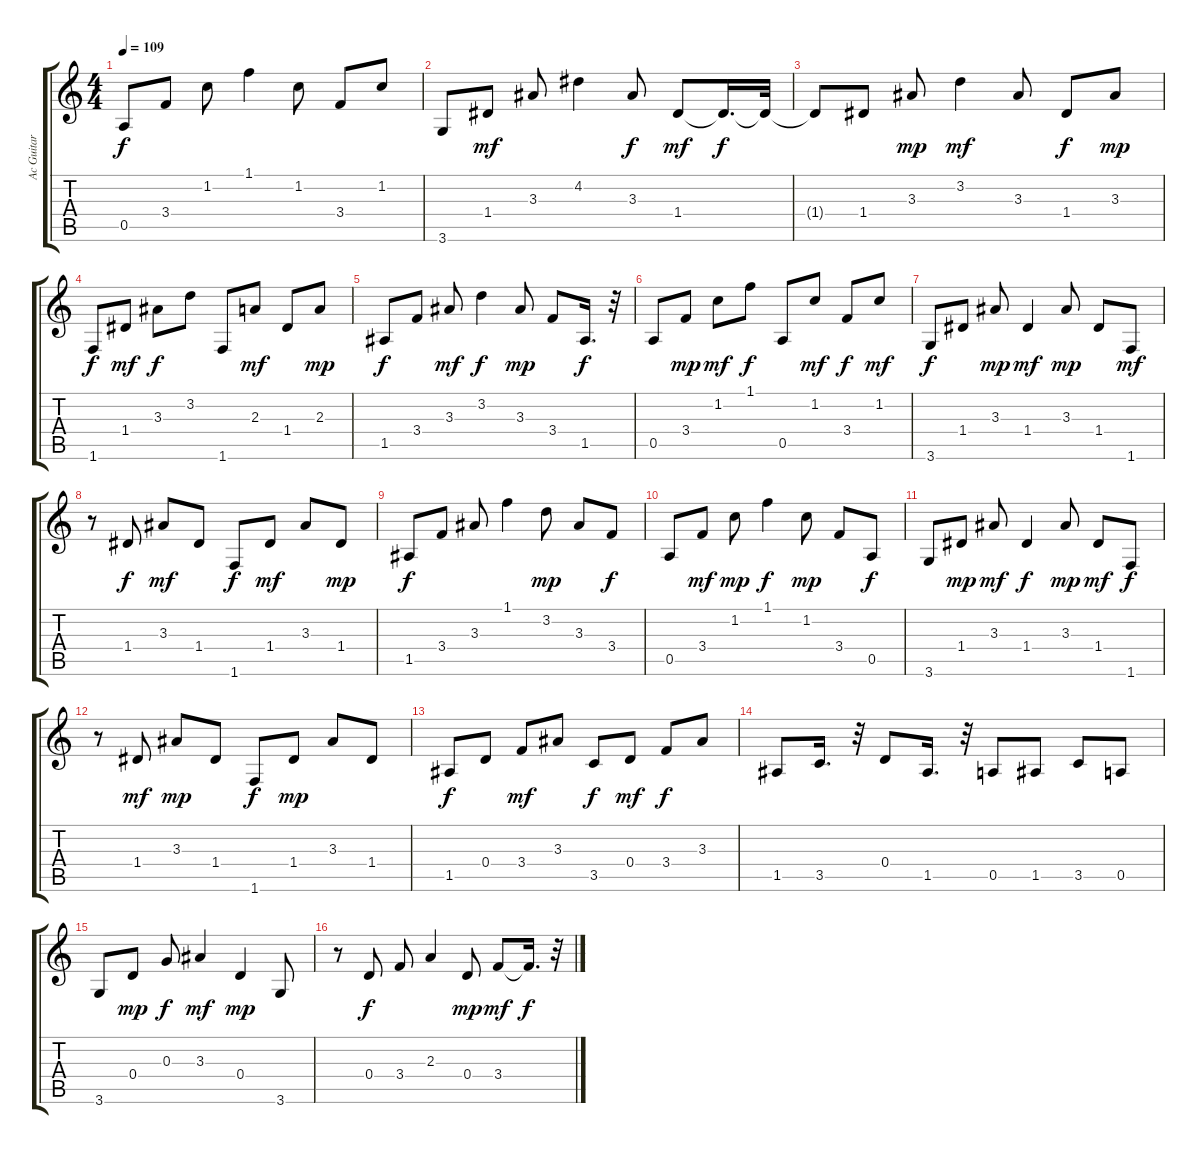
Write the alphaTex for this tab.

\track ("Ac Guitar" "Ac Guitar") {instrument acousticguitarsteel}
\staff {score tabs}
\tuning (E4 B3 G3 D3 A2 E2) {hide}
\ts (4 4)
\tempo 109
\clef g2
\ks c
0.5.8{dy f} 3.4.8 1.2.8 1.1.4 1.2.8 3.4.8 1.2.8 |
3.6.8 1.4.8{dy mf} 3.3.8 4.2.4 3.3.8{dy f} 1.4.8{dy mf} 1.4{t}.16{d dy f} 1.4{t}.32 |
1.4{t}.8 1.4.8 3.3.8{dy mp} 3.2.4{dy mf} 3.3.8 1.4.8{dy f} 3.3.8{dy mp} |
1.6.8{dy f} 1.4.8{dy mf} 3.3.8{dy f} 3.2.8 1.6.8 2.3.8{dy mf} 1.4.8 2.3.8{dy mp} |
1.5.8{dy f} 3.4.8 3.3.8{dy mf} 3.2.4{dy f} 3.3.8{dy mp} 3.4.8 1.5.16{d dy f} r.32 |
0.5.8 3.4.8{dy mp} 1.2.8{dy mf} 1.1.8{dy f} 0.5.8 1.2.8{dy mf} 3.4.8{dy f} 1.2.8{dy mf} |
3.6.8{dy f} 1.4.8 3.3.8{dy mp} 1.4.4{dy mf} 3.3.8{dy mp} 1.4.8 1.6.8{dy mf} |
r.8 1.4.8{dy f} 3.3.8{dy mf} 1.4.8 1.6.8{dy f} 1.4.8{dy mf} 3.3.8 1.4.8{dy mp} |
1.5.8{dy f} 3.4.8 3.3.8 1.1.4 3.2.8{dy mp} 3.3.8 3.4.8{dy f} |
0.5.8 3.4.8{dy mf} 1.2.8{dy mp} 1.1.4{dy f} 1.2.8{dy mp} 3.4.8 0.5.8{dy f} |
3.6.8 1.4.8{dy mp} 3.3.8{dy mf} 1.4.4{dy f} 3.3.8{dy mp} 1.4.8{dy mf} 1.6.8{dy f} |
r.8 1.4.8{dy mf} 3.3.8{dy mp} 1.4.8 1.6.8{dy f} 1.4.8{dy mp} 3.3.8 1.4.8 |
1.5.8{dy f} 0.4.8 3.4.8{dy mf} 3.3.8 3.5.8{dy f} 0.4.8{dy mf} 3.4.8{dy f} 3.3.8 |
1.5.8 3.5.16{d} r.32 0.4.8 1.5.16{d} r.32 0.5.8 1.5.8 3.5.8 0.5.8 |
3.6.8 0.4.8{dy mp} 0.3.8{dy f} 3.3.4{dy mf} 0.4.4{dy mp} 3.6.8 |
r.8 0.4.8{dy f} 3.4.8 2.3.4 0.4.8{dy mp} 3.4.8{dy mf} 3.4{t}.16{d dy f} r.32
